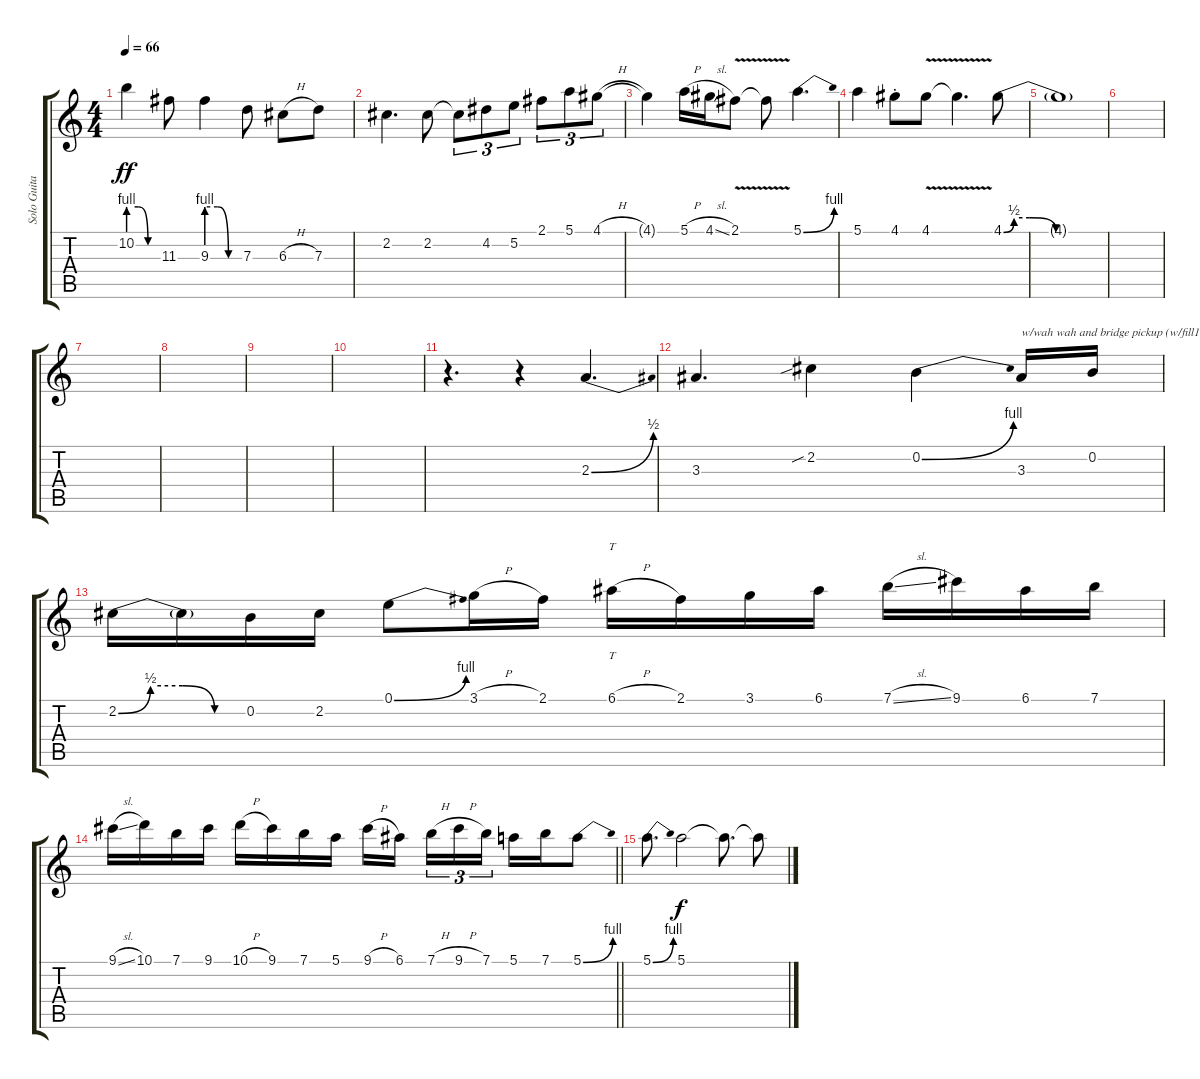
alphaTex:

\track ("Solo Guitar Duplicate" "Solo Guita") {instrument acousticguitarsteel}
\staff {score tabs}
\tuning (E4 B3 G3 D3 A2 E2) {hide}
\ts (4 4)
\tempo 66
\clef g2
\ks c
10.2{be (custom 0 4 20 4 40 0 60 0)}.4{dy ff} 11.3.8 9.3{be (custom 0 4 20 4 40 0 60 0)}.4 7.3.8 6.3{h}.8 7.3.8 |
2.2.4{d} 2.2.8 2.2{t}.8{tu (3 2)} 4.2.8{tu (3 2)} 5.2.8{tu (3 2)} 2.1.8{tu (3 2)} 5.1.8{tu (3 2)} 4.1{h}.8{tu (3 2)} |
4.1{t}.4 5.1{h}.16 4.1{sl}.16 2.1{v}.8 2.1{t}.8 5.1{be (bend 0 0 60 4)}.4{d} |
5.1.4 4.1{st}.8 4.1{v}.8 4.1{t}.4{d} 4.1{be (custom 0 0 6 2 15 2 30 0 45 0 60 0)}.8 |
4.1{t}.1 |
|
|
|
|
|
r.4{d} r.4 2.3{be (bend 0 0 60 2)}.4{d} |
3.3.4{d} 2.2{sib}.4 0.2{be (bend 0 0 60 4)}.4 3.3.16{txt "w/wah wah and bridge pickup (w/fill1, track 2)"} 0.2.16 |
2.2{be (custom 0 0 15 2 30 2 45 0 60 0)}.16 2.2{t}.16 0.2.16 2.2.16 0.1{be (bend 0 0 60 4)}.8 3.1{h}.16 2.1.16 6.1{h}.16{tt} 2.1.16 3.1.16 6.1.16 7.1{sl}.16 9.1.16 6.1.16 7.1.16 |
\barLineRight lightlight
9.1{sl}.16 10.1.16 7.1.16 9.1.16 10.1{h}.16 9.1.16 7.1.16 5.1.16 9.1{h}.16 6.1.16{beam splitsecondary} 7.1{h}.16{tu (3 2)} 9.1{h}.16{tu (3 2)} 7.1.16{tu (3 2)} 5.1.16 7.1.16 5.1{be (bend 0 0 60 4)}.8 |
5.1{be (bend 0 0 60 4)}.8{d} 5.1.2{dy f} 5.1{t}.8{d} 5.1{t}.8
